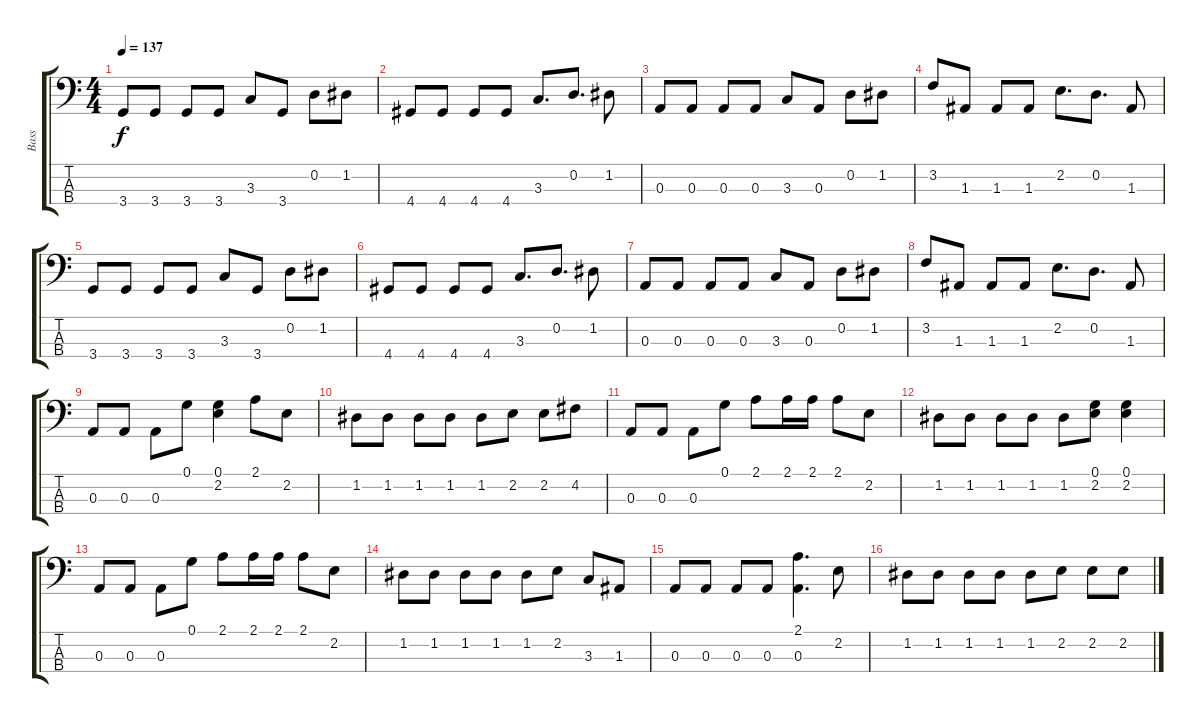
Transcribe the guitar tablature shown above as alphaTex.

\track ("Bass" "Bass") {instrument electricbasspick}
\staff {score tabs}
\tuning (G2 D2 A1 E1) {hide}
\ts (4 4)
\tempo 137
\clef f4
\ks c
3.4.8{dy f} 3.4.8 3.4.8 3.4.8 3.3.8 3.4.8 0.2.8 1.2.8 |
4.4.8 4.4.8 4.4.8 4.4.8 3.3.8{d} 0.2.8{d} 1.2.8 |
0.3.8 0.3.8 0.3.8 0.3.8 3.3.8 0.3.8 0.2.8 1.2.8 |
3.2.8 1.3.8 1.3.8 1.3.8 2.2.8{d} 0.2.8{d} 1.3.8 |
3.4.8 3.4.8 3.4.8 3.4.8 3.3.8 3.4.8 0.2.8 1.2.8 |
4.4.8 4.4.8 4.4.8 4.4.8 3.3.8{d} 0.2.8{d} 1.2.8 |
0.3.8 0.3.8 0.3.8 0.3.8 3.3.8 0.3.8 0.2.8 1.2.8 |
3.2.8 1.3.8 1.3.8 1.3.8 2.2.8{d} 0.2.8{d} 1.3.8 |
0.3.8 0.3.8 0.3.8 0.1.8 (0.1 2.2).4 2.1.8 2.2.8 |
1.2.8 1.2.8 1.2.8 1.2.8 1.2.8 2.2.8 2.2.8 4.2.8 |
0.3.8 0.3.8 0.3.8 0.1.8 2.1.8 2.1.16 2.1.16 2.1.8 2.2.8 |
1.2.8 1.2.8 1.2.8 1.2.8 1.2.8 (0.1 2.2).8 (0.1 2.2).4 |
0.3.8 0.3.8 0.3.8 0.1.8 2.1.8 2.1.16 2.1.16 2.1.8 2.2.8 |
1.2.8 1.2.8 1.2.8 1.2.8 1.2.8 2.2.8 3.3.8 1.3.8 |
0.3.8 0.3.8 0.3.8 0.3.8 (2.1 0.3).4{d} 2.2.8 |
1.2.8 1.2.8 1.2.8 1.2.8 1.2.8 2.2.8 2.2.8 2.2.8
